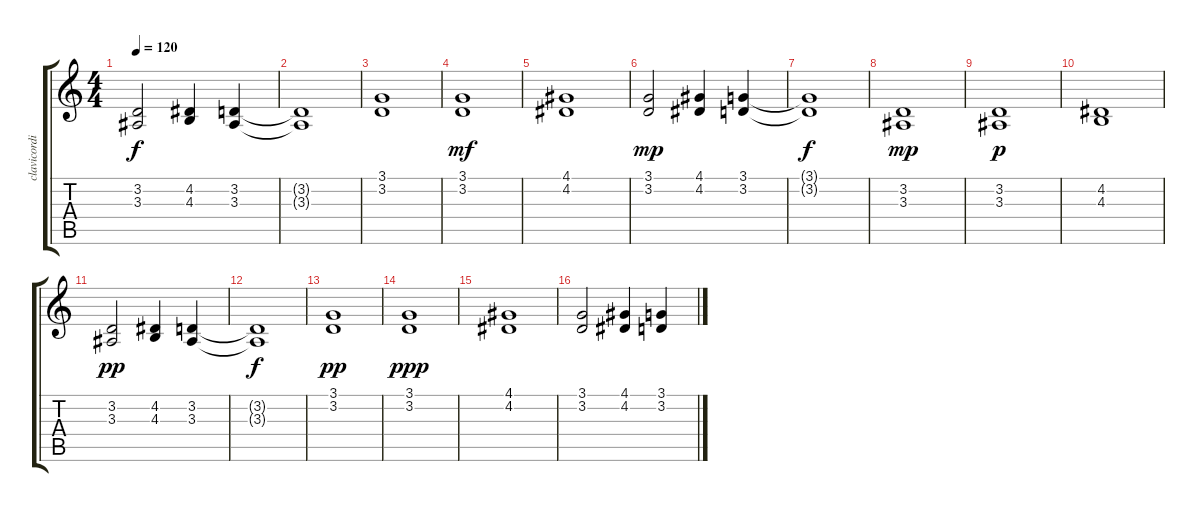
\track ("clavicordio" "clavicordi") {instrument churchorgan}
\staff {score tabs}
\tuning (E4 B3 G3 D3 A2 E2) {hide}
\ts (4 4)
\tempo 120
\clef g2
\ks c
(3.2 3.3).2{dy f} (4.2 4.3).4 (3.2 3.3).4 |
(3.2{t} 3.3{t}).1 |
(3.1 3.2).1 |
(3.1 3.2).1{dy mf} |
(4.1 4.2).1 |
(3.1 3.2).2{dy mp} (4.1 4.2).4 (3.1 3.2).4 |
(3.1{t} 3.2{t}).1{dy f} |
(3.2 3.3).1{dy mp} |
(3.2 3.3).1{dy p} |
(4.2 4.3).1 |
(3.2 3.3).2{dy pp} (4.2 4.3).4 (3.2 3.3).4 |
(3.2{t} 3.3{t}).1{dy f} |
(3.1 3.2).1{dy pp} |
(3.1 3.2).1{dy ppp} |
(4.1 4.2).1 |
(3.1 3.2).2 (4.1 4.2).4 (3.1 3.2).4
